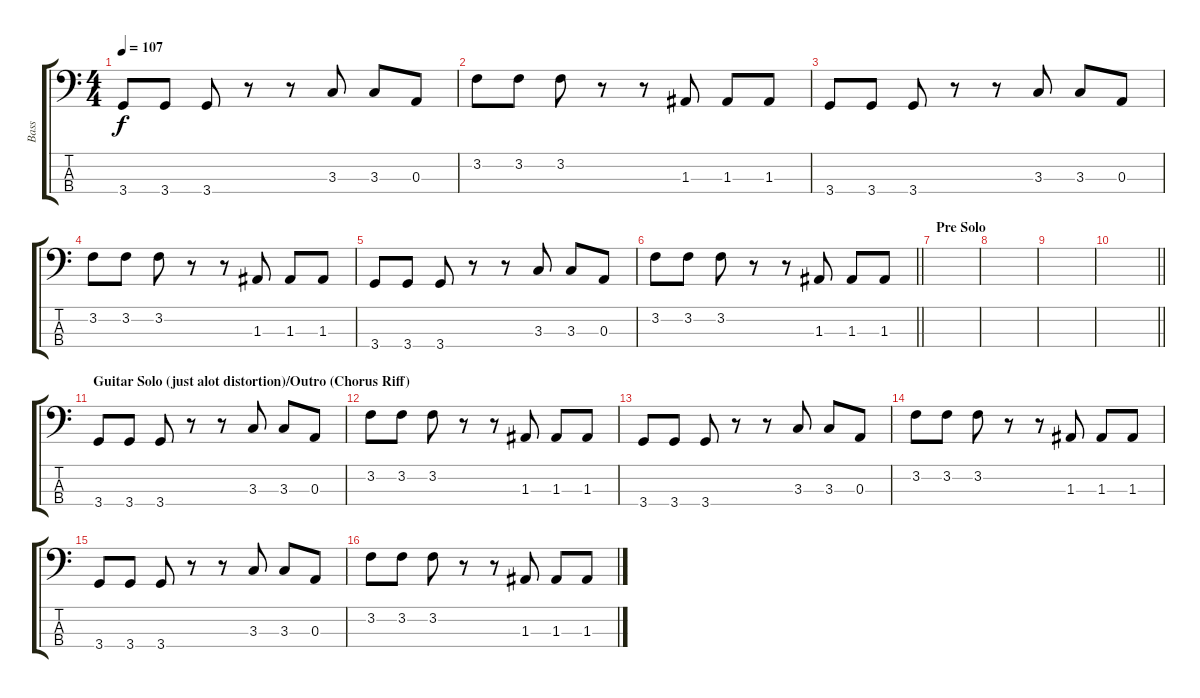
\track ("Bass" "Bass") {instrument electricbasspick}
\staff {score tabs}
\tuning (G2 D2 A1 E1) {hide}
\ts (4 4)
\tempo 107
\clef f4
\ks c
3.4.8{dy f} 3.4.8 3.4.8 r.8 r.8 3.3.8 3.3.8 0.3.8 |
3.2.8 3.2.8 3.2.8 r.8 r.8 1.3.8 1.3.8 1.3.8 |
3.4.8 3.4.8 3.4.8 r.8 r.8 3.3.8 3.3.8 0.3.8 |
3.2.8 3.2.8 3.2.8 r.8 r.8 1.3.8 1.3.8 1.3.8 |
3.4.8 3.4.8 3.4.8 r.8 r.8 3.3.8 3.3.8 0.3.8 |
\barLineRight lightlight
3.2.8 3.2.8 3.2.8 r.8 r.8 1.3.8 1.3.8 1.3.8 |
\section ("" "Pre Solo")
|
|
|
\barLineRight lightlight
|
\section ("" "Guitar Solo (just alot distortion)/Outro (Chorus Riff)")
3.4.8 3.4.8 3.4.8 r.8 r.8 3.3.8 3.3.8 0.3.8 |
3.2.8 3.2.8 3.2.8 r.8 r.8 1.3.8 1.3.8 1.3.8 |
3.4.8 3.4.8 3.4.8 r.8 r.8 3.3.8 3.3.8 0.3.8 |
3.2.8 3.2.8 3.2.8 r.8 r.8 1.3.8 1.3.8 1.3.8 |
3.4.8 3.4.8 3.4.8 r.8 r.8 3.3.8 3.3.8 0.3.8 |
3.2.8 3.2.8 3.2.8 r.8 r.8 1.3.8 1.3.8 1.3.8
